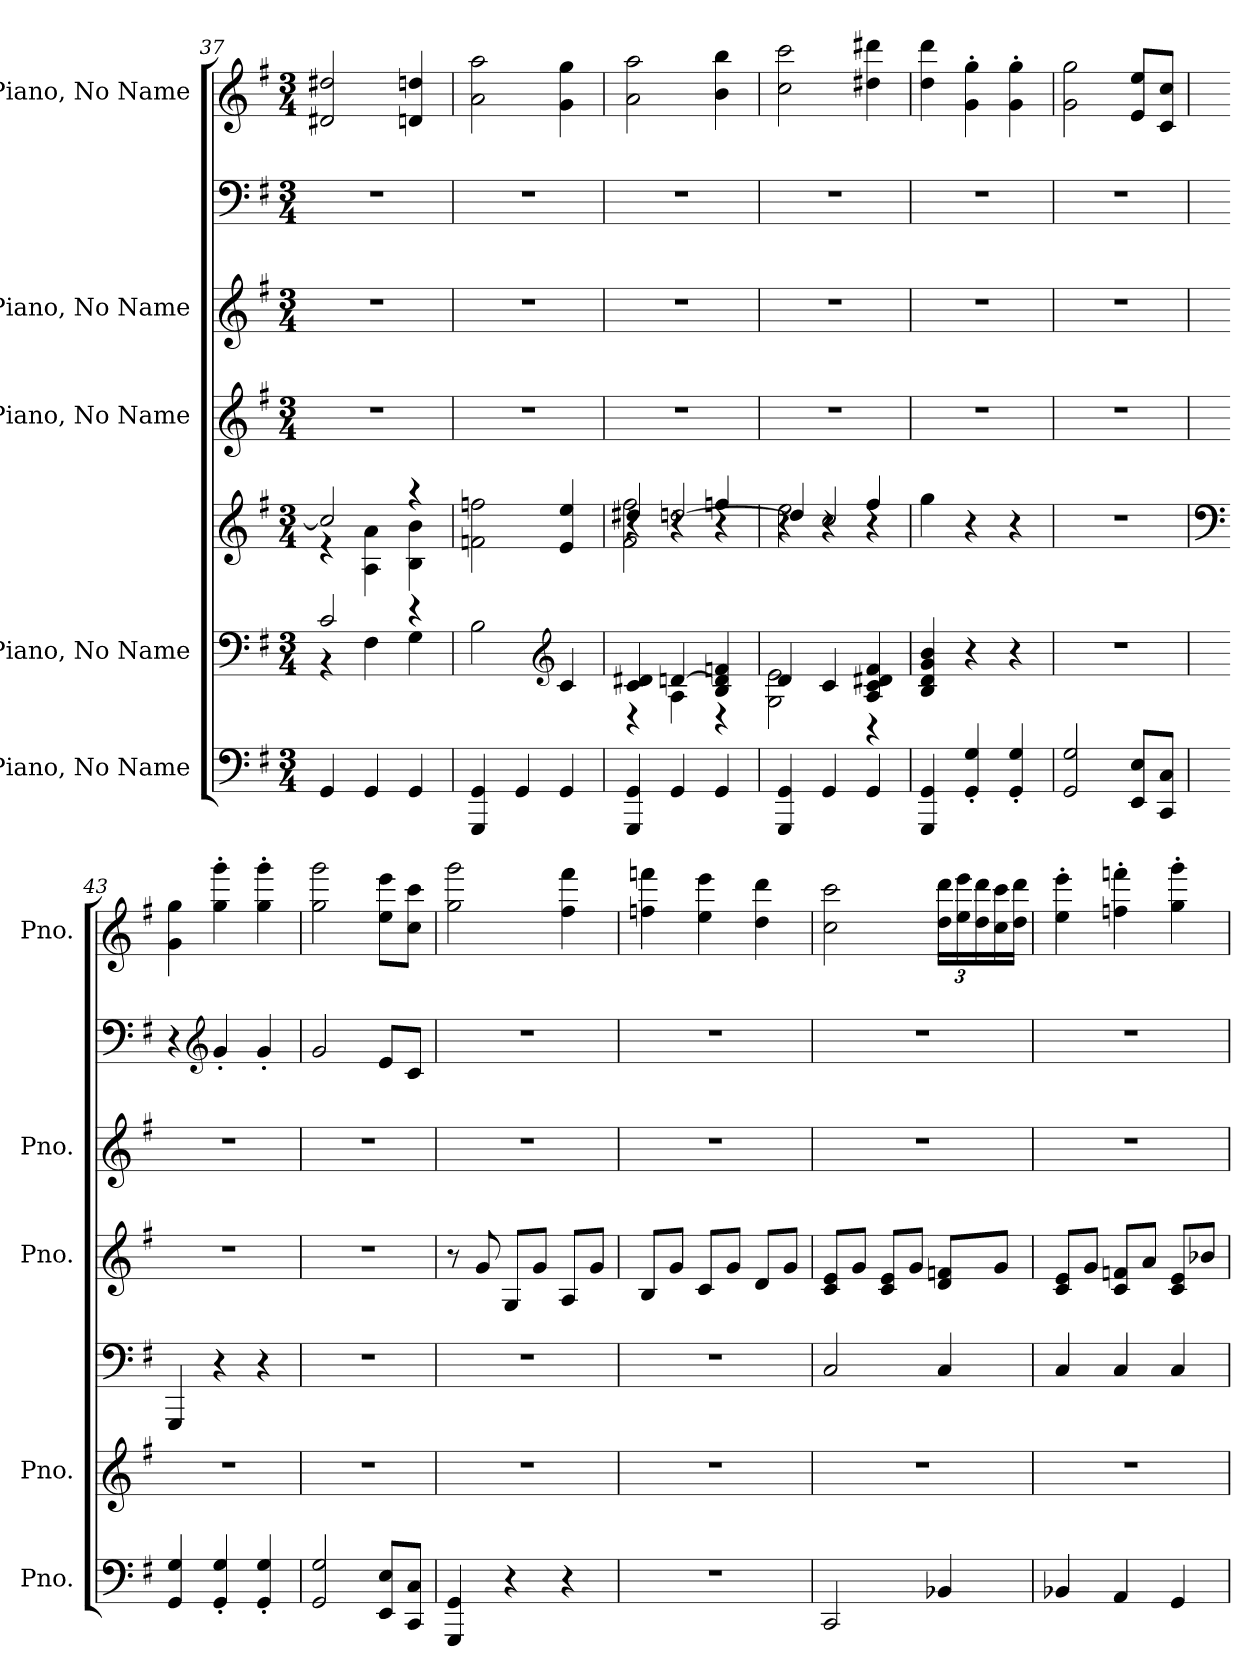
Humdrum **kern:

**kern	**kern	**kern	**kern	**kern	**kern	**kern
*part5	*part4	*part4	*part3	*part2	*part2	*part1
*staff7	*staff6	*staff5	*staff4	*staff3	*staff2	*staff1
*I"Piano, No Name	*I"Piano, No Name	*	*I"Piano, No Name	*I"Piano, No Name	*	*I"Piano, No Name
*I'Pno.	*I'Pno.	*	*I'Pno.	*I'Pno.	*	*I'Pno.
*clefF4	*clefF4	*clefG2	*clefG2	*clefG2	*clefF4	*clefG2
*k[f#]	*k[f#]	*k[f#]	*k[f#]	*k[f#]	*k[f#]	*k[f#]
*M3/4	*M3/4	*M3/4	*M3/4	*M3/4	*M3/4	*M3/4
=37	=37	=37	=37	=37	=37	=37
*	*^	*^	*	*	*	*
4GG/	2c/	4r	2cc/]	4r	2.r	2.r	2.r	2d#X/ 2dd#X/
4GG/	.	4F#\	.	4A\ 4a\	.	.	.	.
4GG/	4r	4G\	4r	4B\ 4b\	.	.	.	4dn/ 4ddn/
*	*v	*v	*	*	*	*	*	*
*	*	*v	*v	*	*	*	*
=38	=38	=38	=38	=38	=38	=38
4GGG/ 4GG/	2B\	2fn\ 2ffn\	2.r	2.r	2.r	2a\ 2aa\
4GG/	.	.	.	.	.	.
*	*clefG2	*	*	*	*	*
4GG/	4c/	4e/ 4ee/	.	.	.	4g\ 4gg\
=39	=39	=39	=39	=39	=39	=39
*	*^	*^	*	*	*	*
*	*	*	*	*^	*	*	*	*
4GGG/ 4GG/	4c/ 4d#X/	4r	4dd#X/	2f#\ 2ff#\	4r	2.r	2.r	2.r	2a\ 2aa\
4GG/	[4dn/	4A\	4r	.	[2ddn/	.	.	.	.
4GG/	4B/ 4d/] 4fn/	4r	4ffn/	4r	.	.	.	.	4b\ 4bb\
!!LO:PB:g=z
=40	=40	=40	=40	=40	=40	=40	=40	=40	=40
4GGG/ 4GG/	4d/	2G\ 2e\	4r	2ee\	4dd/]	2.r	2.r	2.r	2cc\ 2ccc\
4GG/	4c/	.	4r	.	2cc/	.	.	.	.
4GG/	4A/ 4c/ 4d#X/ 4f#/	4r	4ff#/	4r	.	.	.	.	4dd#X\ 4ddd#X\
*	*v	*v	*	*	*	*	*	*	*
*	*	*v	*v	*v	*	*	*	*
=41	=41	=41	=41	=41	=41	=41
4GGG/ 4GG/	4B/ 4d/ 4g/ 4b/	4gg\	2.r	2.r	2.r	4dd\ 4ddd\
4GG/' 4G/'	4r	4r	.	.	.	4g\' 4gg\'
4GG/' 4G/'	4r	4r	.	.	.	4g\' 4gg\'
=42	=42	=42	=42	=42	=42	=42
2GG/ 2G/	2.r	2.r	2.r	2.r	2.r	2g\ 2gg\
8EE/ 8E/L	.	.	.	.	.	8e/ 8ee/L
8CC/ 8C/J	.	.	.	.	.	8c/ 8cc/J
=43	=43	=43	=43	=43	=43	=43
*	*	*clefF4	*	*	*	*
4GG/ 4G/	2.r	4GGG/	2.r	2.r	4r	4g\ 4gg\
*	*	*	*	*	*clefG2	*
4GG/' 4G/'	.	4r	.	.	4g'/	4gg\' 4ggg\'
4GG/' 4G/'	.	4r	.	.	4g'/	4gg\' 4ggg\'
=44	=44	=44	=44	=44	=44	=44
2GG/ 2G/	2.r	2.r	2.r	2.r	2g/	2gg\ 2ggg\
8EE/ 8E/L	.	.	.	.	8e/L	8ee\ 8eee\L
8CC/ 8C/J	.	.	.	.	8c/J	8cc\ 8ccc\J
=45	=45	=45	=45	=45	=45	=45
4GGG/ 4GG/	2.r	2.r	8r	2.r	2.r	2gg\ 2ggg\
.	.	.	8g/	.	.	.
4r	.	.	8G/L	.	.	.
.	.	.	8g/J	.	.	.
4r	.	.	8A/L	.	.	4ff#\ 4fff#\
.	.	.	8g/J	.	.	.
=46	=46	=46	=46	=46	=46	=46
2.r	2.r	2.r	8B/L	2.r	2.r	4ffn\ 4fffn\
.	.	.	8g/J	.	.	.
.	.	.	8c/L	.	.	4ee\ 4eee\
.	.	.	8g/J	.	.	.
.	.	.	8d/L	.	.	4dd\ 4ddd\
.	.	.	8g/J	.	.	.
!!LO:PB:g=z
=47	=47	=47	=47	=47	=47	=47
2CC/	2.r	2C/	8c/ 8e/L	2.r	2.r	2cc\ 2ccc\
.	.	.	8g/J	.	.	.
.	.	.	8c/ 8e/L	.	.	.
.	.	.	8g/J	.	.	.
*	*	*	*	*	*	*Xbrackettup
4BB-X/	.	4C/	8d/ 8fn/L	.	.	24dd\ 24ddd\LL
.	.	.	.	.	.	24ee\ 24eee\
.	.	.	.	.	.	24dd\ 24ddd\
.	.	.	8g/J	.	.	16cc\ 16ccc\
.	.	.	.	.	.	16dd\ 16ddd\JJ
=48	=48	=48	=48	=48	=48	=48
4BB-X/	2.r	4C/	8c/ 8e/L	2.r	2.r	4ee\' 4eee\'
.	.	.	8g/J	.	.	.
4AA/	.	4C/	8c/ 8fn/L	.	.	4ffn\' 4fffn\'
.	.	.	8a/J	.	.	.
4GG/	.	4C/	8c/ 8e/L	.	.	4gg\' 4ggg\'
.	.	.	8b-X/J	.	.	.
=	=	=	=	=	=	=
*-	*-	*-	*-	*-	*-	*-
